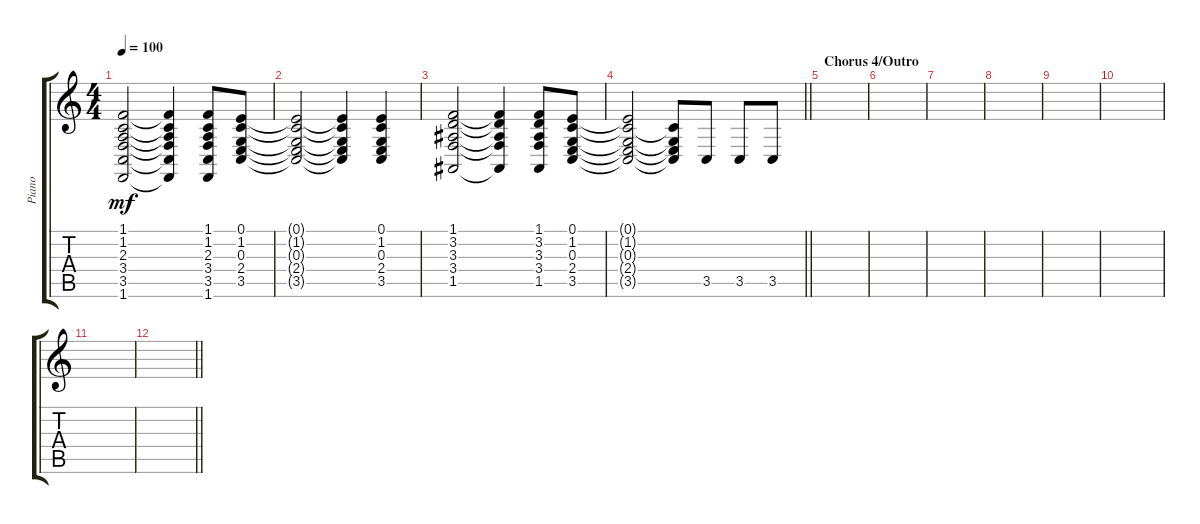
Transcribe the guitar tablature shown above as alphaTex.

\track ("Piano" "Piano") {instrument brightacousticpiano}
\staff {score tabs}
\tuning (E4 B3 G3 D3 A2 E2) {hide}
\ts (4 4)
\tempo 100
\clef g2
\ks c
(1.1 1.2 2.3 3.4 3.5 1.6).2{dy mf} (1.1{t} 1.2{t} 2.3{t} 3.4{t} 3.5{t} 1.6{t}).4 (1.1 1.2 2.3 3.4 3.5 1.6).8 (0.1 1.2 0.3 2.4 3.5).8 |
(0.1{t} 1.2{t} 0.3{t} 2.4{t} 3.5{t}).2 (0.1{t} 1.2{t} 0.3{t} 2.4{t} 3.5{t}).4 (0.1 1.2 0.3 2.4 3.5).4 |
(1.1 3.2 3.3 3.4 1.5).2 (1.1{t} 3.2{t} 3.3{t} 3.4{t} 1.5{t}).4 (1.1 3.2 3.3 3.4 1.5).8 (0.1 1.2 0.3 2.4 3.5).8 |
\barLineRight lightlight
(0.1{t} 1.2{t} 0.3{t} 2.4{t} 3.5{t}).2 (1.2{t} 0.3{t} 2.4{t} 3.5{t}).8 3.5.8 3.5.8 3.5.8 |
\section ("" "Chorus 4/Outro")
|
|
|
|
|
|
|
\barLineRight lightlight
